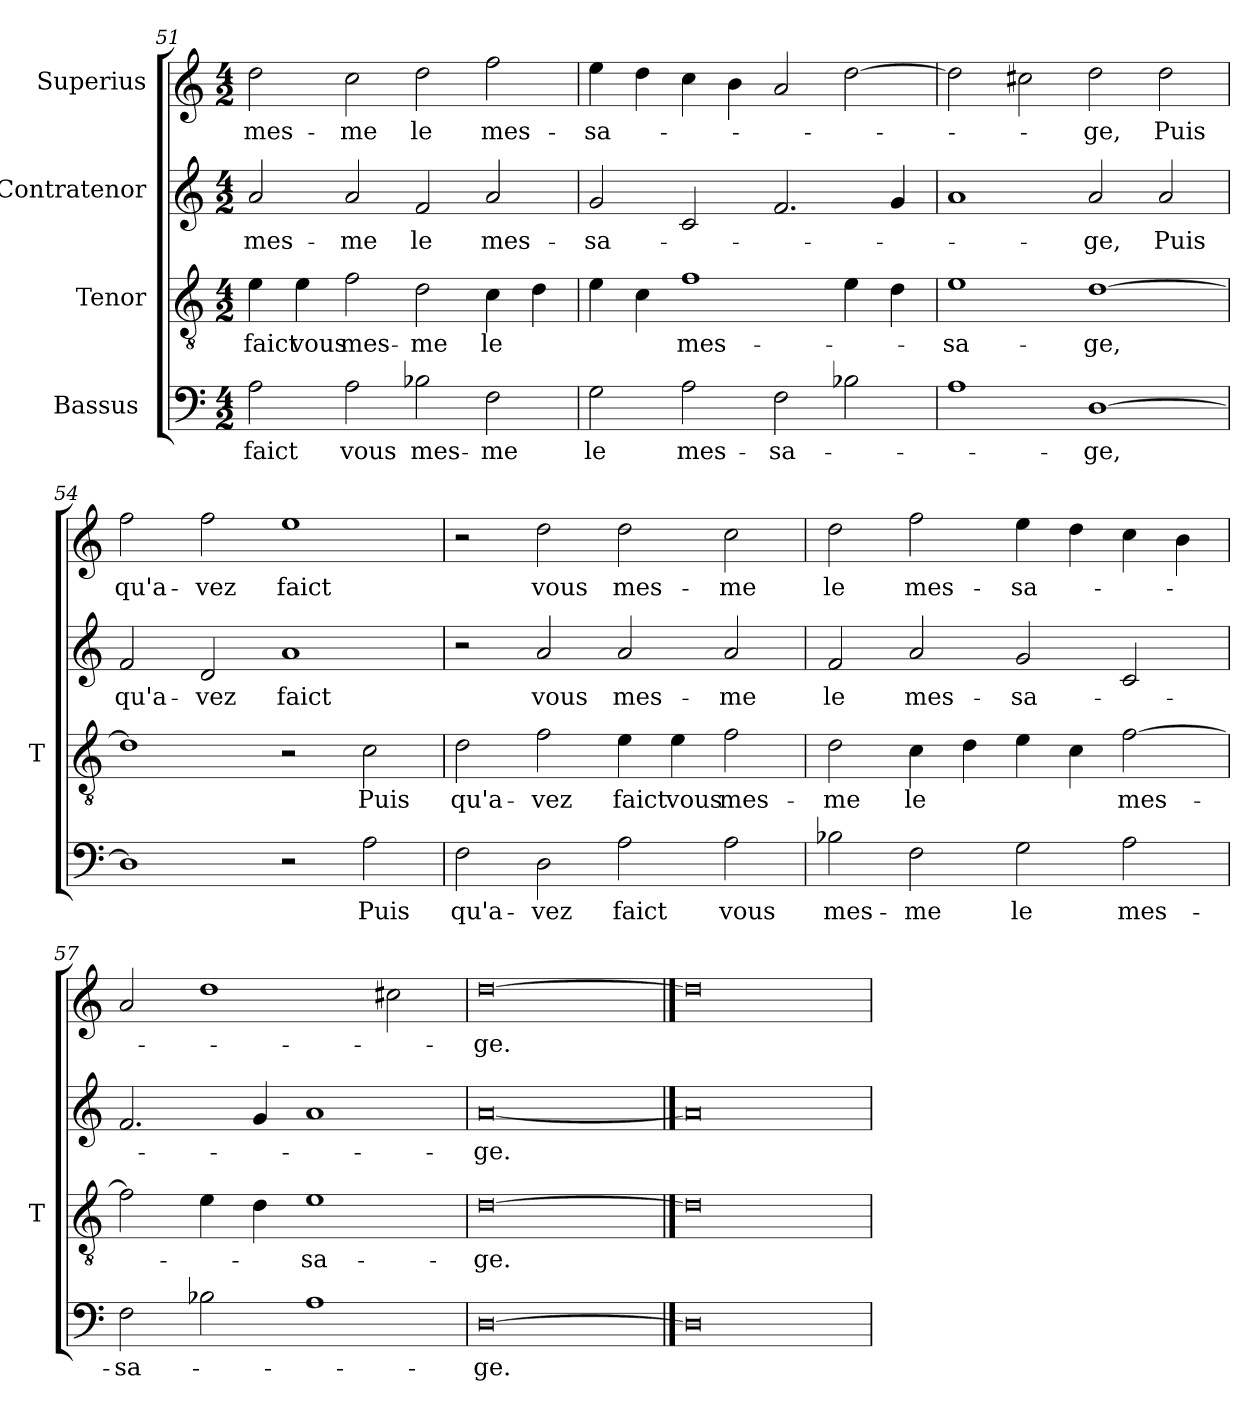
**kern	**text	**kern	**text	**kern	**text	**kern	**text
*part4	*part4	*part3	*part3	*part2	*part2	*part1	*part1
*staff4	*staff4	*staff3	*staff3	*staff2	*staff2	*staff1	*staff1
*I"Bassus 	*	*I"Tenor	*	*I"Contratenor	*	*I"Superius	*
*	*	*I'T	*	*	*	*	*
*clefF4	*	*clefGv2	*	*clefG2	*	*clefG2	*
*k[]	*	*k[]	*	*k[]	*	*k[]	*
*M4/2	*	*M4/2	*	*M4/2	*	*M4/2	*
=51	=51	=51	=51	=51	=51	=51	=51
2A	-faict	4e	-faict	2a	mes-	2dd	mes-
.	.	4e	-vous	.	.	.	.
2A	-vous	2f	mes-	2a	-me	2cc	-me
2B-X	mes-	2d	-me	2f	-le	2dd	-le
2F	-me	4c	-le	2a	mes-	2ff	mes-
.	.	4d	.	.	.	.	.
=52	=52	=52	=52	=52	=52	=52	=52
2G	-le	4e	.	2g	sa-	4ee	sa-
.	.	4c	.	.	.	4dd	.
2A	mes-	1f	mes-	2c	.	4cc	.
.	.	.	.	.	.	4b	.
2F	sa-	.	.	2.f	.	2a	.
2B-X	.	4e	.	.	.	[2dd	.
.	.	4d	.	4g	.	.	.
=53	=53	=53	=53	=53	=53	=53	=53
1A	.	1e	sa-	1a	.	2dd]	.
.	.	.	.	.	.	2cc#X	.
[1D	-ge,	[1d	-ge,	2a	-ge,	2dd	-ge,
.	.	.	.	2a	-Puis	2dd	-Puis
=54	=54	=54	=54	=54	=54	=54	=54
1D]	.	1d]	.	2f	qu'a-	2ff	qu'a-
.	.	.	.	2d	-vez	2ff	-vez
2r	.	2r	.	1a	-faict	1ee	-faict
2A	-Puis	2c	-Puis	.	.	.	.
=55	=55	=55	=55	=55	=55	=55	=55
2F	qu'a-	2d	qu'a-	2r	.	2r	.
2D	-vez	2f	-vez	2a	-vous	2dd	-vous
2A	-faict	4e	-faict	2a	mes-	2dd	mes-
.	.	4e	-vous	.	.	.	.
2A	-vous	2f	mes-	2a	-me	2cc	-me
=56	=56	=56	=56	=56	=56	=56	=56
2B-X	mes-	2d	-me	2f	-le	2dd	-le
2F	-me	4c	-le	2a	mes-	2ff	mes-
.	.	4d	.	.	.	.	.
2G	-le	4e	.	2g	sa-	4ee	sa-
.	.	4c	.	.	.	4dd	.
2A	mes-	[2f	mes-	2c	.	4cc	.
.	.	.	.	.	.	4b	.
=57	=57	=57	=57	=57	=57	=57	=57
2F	sa-	2f]	.	2.f	.	2a	.
2B-X	.	4e	.	.	.	1dd	.
.	.	4d	.	4g	.	.	.
1A	.	1e	sa-	1a	.	.	.
.	.	.	.	.	.	2cc#X	.
=58	=58	=58	=58	=58	=58	=58	=58
[0D	-ge.	[0d	-ge.	[0a	-ge.	[0dd	-ge.
==59	==59	==59	==59	==59	==59	==59	==59
0D]	.	0d]	.	0a]	.	0dd]	.
=	=	=	=	=	=	=	=
*-	*-	*-	*-	*-	*-	*-	*-
